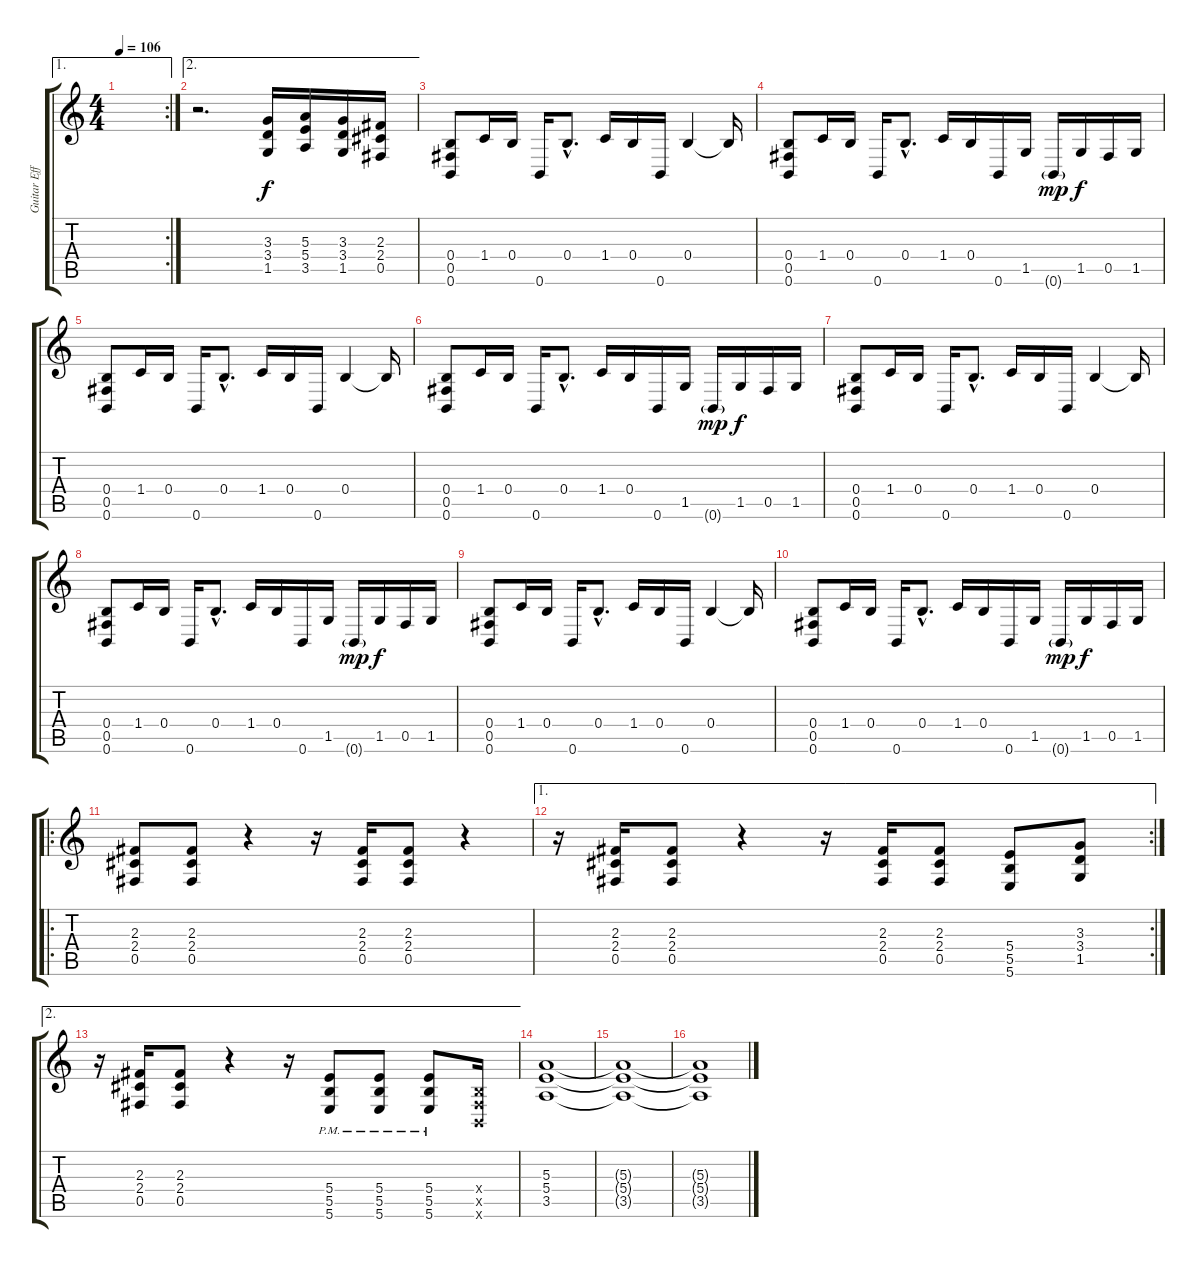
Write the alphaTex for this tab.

\track ("Guitar Effect1" "Guitar Eff") {instrument overdrivenguitar}
\staff {score tabs}
\tuning (Db4 Ab3 E3 B2 Gb2 B1) {hide}
\ae 1
\rc 2
\ts (4 4)
\tempo 106
\clef g2
\ks c
|
\ae 2
r.2{d volume 9} (3.3 3.4 1.5).16 (5.3 5.4 3.5).16 (3.3 3.4 1.5).16 (2.3 2.4 0.5).16 |
(0.4 0.5 0.6).8{volume 9 instrument overdrivenguitar} 1.4.16 0.4.16 0.6.16 0.4{hac}.8{d} 1.4.16 0.4.16 0.6.16 0.4.4 0.4{t}.16 |
(0.4 0.5 0.6).8 1.4.16 0.4.16 0.6.16 0.4{hac}.8{d} 1.4.16 0.4.16 0.6.16 1.5.16 0.6{g}.16{dy mp} 1.5.16{dy f} 0.5.16 1.5.16 |
(0.4 0.5 0.6).8 1.4.16 0.4.16 0.6.16 0.4{hac}.8{d} 1.4.16 0.4.16 0.6.16 0.4.4 0.4{t}.16 |
(0.4 0.5 0.6).8 1.4.16 0.4.16 0.6.16 0.4{hac}.8{d} 1.4.16 0.4.16 0.6.16 1.5.16 0.6{g}.16{dy mp} 1.5.16{dy f} 0.5.16 1.5.16 |
(0.4 0.5 0.6).8{volume 9 instrument overdrivenguitar} 1.4.16 0.4.16 0.6.16 0.4{hac}.8{d} 1.4.16 0.4.16 0.6.16 0.4.4 0.4{t}.16 |
(0.4 0.5 0.6).8 1.4.16 0.4.16 0.6.16 0.4{hac}.8{d} 1.4.16 0.4.16 0.6.16 1.5.16 0.6{g}.16{dy mp} 1.5.16{dy f} 0.5.16 1.5.16 |
(0.4 0.5 0.6).8 1.4.16 0.4.16 0.6.16 0.4{hac}.8{d} 1.4.16 0.4.16 0.6.16 0.4.4 0.4{t}.16 |
(0.4 0.5 0.6).8 1.4.16 0.4.16 0.6.16 0.4{hac}.8{d} 1.4.16 0.4.16 0.6.16 1.5.16 0.6{g}.16{dy mp} 1.5.16{dy f} 0.5.16 1.5.16 |
\ro
(2.3 2.4 0.5).8 (2.3 2.4 0.5).8 r.4 r.16 (2.3 2.4 0.5).16 (2.3 2.4 0.5).8 r.4 |
\ae 1
\rc 2
r.16 (2.3 2.4 0.5).16 (2.3 2.4 0.5).8 r.4 r.16 (2.3 2.4 0.5).16 (2.3 2.4 0.5).8 (5.4 5.5 5.6).8 (3.3 3.4 1.5).8 |
\ae 2
r.16 (2.3 2.4 0.5).16 (2.3 2.4 0.5).8 r.4 r.16 (5.4{pm} 5.5{pm} 5.6{pm}).8 (5.4{pm} 5.5{pm} 5.6{pm}).8 (5.4{pm} 5.5{pm} 5.6{pm}).8 (0.4{x} 0.5{x} 0.6{x}).16 |
(5.3 5.4 3.5).1{volume 16} |
(5.3{t} 5.4{t} 3.5{t}).1 |
(5.3{t} 5.4{t} 3.5{t}).1
